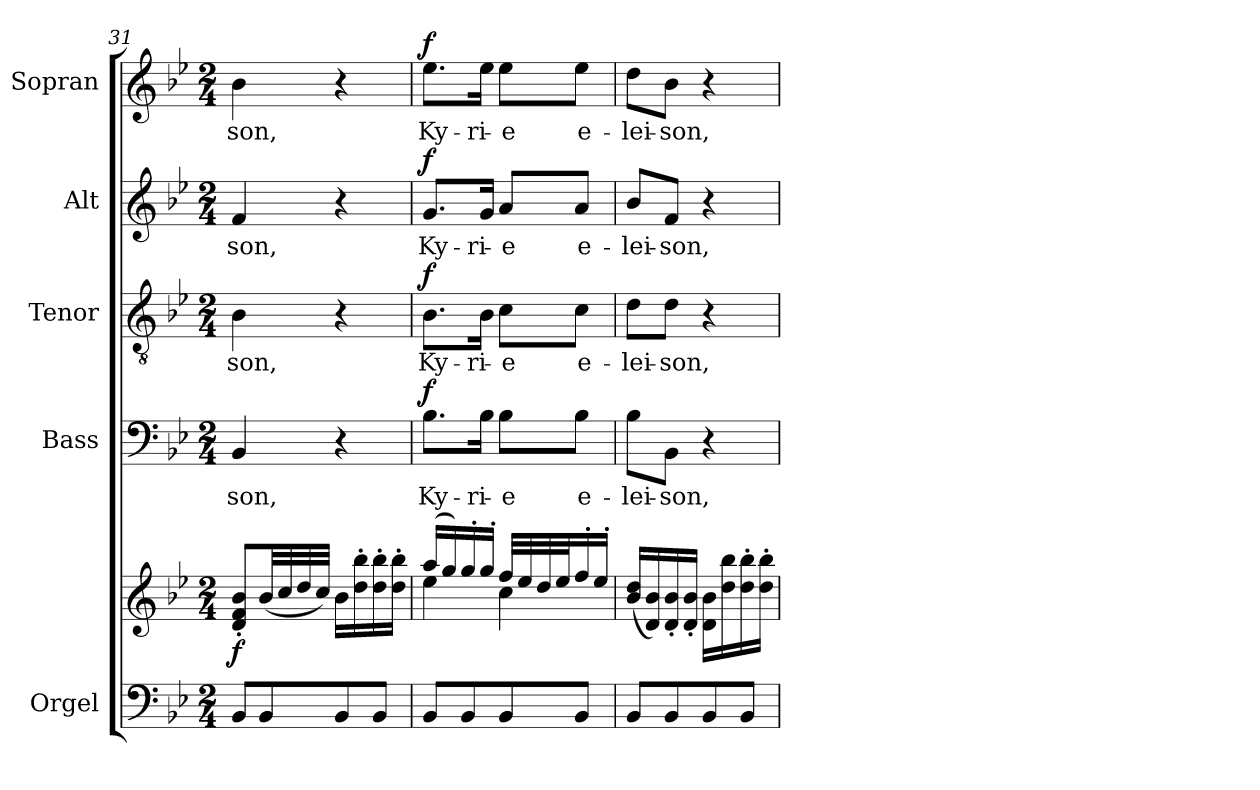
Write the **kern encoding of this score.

**kern	**kern	**dynam	**kern	**text	**dynam	**kern	**text	**dynam	**kern	**text	**dynam	**kern	**text	**dynam
*part5	*part5	*part5	*part4	*part4	*part4	*part3	*part3	*part3	*part2	*part2	*part2	*part1	*part1	*part1
*staff6	*staff5	*staff5/6	*staff4	*staff4	*staff4	*staff3	*staff3	*staff3	*staff2	*staff2	*staff2	*staff1	*staff1	*staff1
*I"Orgel	*	*	*I"Bass	*	*	*I"Tenor	*	*	*I"Alt	*	*	*I"Sopran	*	*
*I'Org.	*	*	*I'B.	*	*	*I'T.	*	*	*I'A.	*	*	*I'S.	*	*
!!LO:LB:g=z
*clefF4	*clefG2	*	*clefF4	*	*	*clefGv2	*	*	*clefG2	*	*	*clefG2	*	*
*k[b-e-]	*k[b-e-]	*	*k[b-e-]	*	*	*k[b-e-]	*	*	*k[b-e-]	*	*	*k[b-e-]	*	*
*B-:	*B-:	*	*B-:	*	*	*B-:	*	*	*B-:	*	*	*B-:	*	*
*M2/4	*M2/4	*	*M2/4	*	*	*M2/4	*	*	*M2/4	*	*	*M2/4	*	*
=31	=31	=31	=31	=31	=31	=31	=31	=31	=31	=31	=31	=31	=31	=31
!	!	!LO:DY:b	!	!LO:LY:b	!	!	!LO:LY:b	!	!	!LO:LY:b	!	!	!LO:LY:b	!
8BB-/L	8d/'< 8f/'< 8b-/'<L	f	4BB-/	-son,	.	4B-\	-son,	.	4f/	-son,	.	4b-\	-son,	.
8BB-/	(<32b-/LL	.	.	.	.	.	.	.	.	.	.	.	.	.
.	32cc/	.	.	.	.	.	.	.	.	.	.	.	.	.
.	32dd/	.	.	.	.	.	.	.	.	.	.	.	.	.
.	32cc/JJJ)	.	.	.	.	.	.	.	.	.	.	.	.	.
8BB-/	16b-\LL	.	4r	.	.	4r	.	.	4r	.	.	4r	.	.
.	16dd\'> 16bb-\'>	.	.	.	.	.	.	.	.	.	.	.	.	.
8BB-/J	16dd\'> 16bb-\'>	.	.	.	.	.	.	.	.	.	.	.	.	.
.	16dd\'> 16bb-\'>JJ	.	.	.	.	.	.	.	.	.	.	.	.	.
=32	=32	=32	=32	=32	=32	=32	=32	=32	=32	=32	=32	=32	=32	=32
*	*^	*	*	*	*	*	*	*	*	*	*	*	*	*
!	!	!	!	!	!LO:LY:b	!LO:DY:a	!	!LO:LY:b	!LO:DY:a	!	!LO:LY:b	!LO:DY:a	!	!LO:LY:b	!LO:DY:a
8BB-/L	(>16aa/LL	4ee-\	.	8.B-\L	Ky-	f	8.B-\L	Ky-	f	8.g/L	Ky-	f	8.ee-\L	Ky-	f
.	16gg/)	.	.	.	.	.	.	.	.	.	.	.	.	.	.
8BB-/	16gg'</	.	.	.	.	.	.	.	.	.	.	.	.	.	.
!	!	!	!	!	!LO:LY:b	!	!	!LO:LY:b	!	!	!LO:LY:b	!	!	!LO:LY:b	!
.	16gg'</JJ	.	.	16B-\Jk	-ri-	.	16B-\Jk	-ri-	.	16g/Jk	-ri-	.	16ee-\Jk	-ri-	.
!	!	!	!	!	!LO:LY:b	!	!	!LO:LY:b	!	!	!LO:LY:b	!	!	!LO:LY:b	!
8BB-/	32ff/LLL	4cc\	.	8B-\L	-e	.	8c\L	-e	.	8a/L	-e	.	8ee-\L	-e	.
.	32ee-/	.	.	.	.	.	.	.	.	.	.	.	.	.	.
.	32dd/	.	.	.	.	.	.	.	.	.	.	.	.	.	.
.	32ee-/J	.	.	.	.	.	.	.	.	.	.	.	.	.	.
!	!	!	!	!	!LO:LY:b	!	!	!LO:LY:b	!	!	!LO:LY:b	!	!	!LO:LY:b	!
8BB-/J	16ff'</	.	.	8B-\J	e-	.	8c\J	e-	.	8a/J	e-	.	8ee-\J	e-	.
.	16ee-'</JJ	.	.	.	.	.	.	.	.	.	.	.	.	.	.
*	*v	*v	*	*	*	*	*	*	*	*	*	*	*	*	*
=33	=33	=33	=33	=33	=33	=33	=33	=33	=33	=33	=33	=33	=33	=33
!	!	!	!	!LO:LY:b	!	!	!LO:LY:b	!	!	!LO:LY:b	!	!	!LO:LY:b	!
8BB-/L	(<16b-/ 16dd/LL	.	8B-\L	-lei-	.	8d\L	-lei-	.	8b-/L	-lei-	.	8dd\L	-lei-	.
.	16d/ 16b-/)	.	.	.	.	.	.	.	.	.	.	.	.	.
!	!	!	!	!LO:LY:b	!	!	!LO:LY:b	!	!	!LO:LY:b	!	!	!LO:LY:b	!
8BB-/	16d/'< 16b-/'<	.	8BB-\J	-son,	.	8d\J	-son,	.	8f/J	-son,	.	8b-\J	-son,	.
.	16d/'< 16b-/'<JJ	.	.	.	.	.	.	.	.	.	.	.	.	.
8BB-/	16d\ 16b-\LL	.	4r	.	.	4r	.	.	4r	.	.	4r	.	.
.	16dd\ 16bb-\	.	.	.	.	.	.	.	.	.	.	.	.	.
8BB-/J	16dd\'> 16bb-\'>	.	.	.	.	.	.	.	.	.	.	.	.	.
.	16dd\'> 16bb-\'>JJ	.	.	.	.	.	.	.	.	.	.	.	.	.
=	=	=	=	=	=	=	=	=	=	=	=	=	=	=
*-	*-	*-	*-	*-	*-	*-	*-	*-	*-	*-	*-	*-	*-	*-
